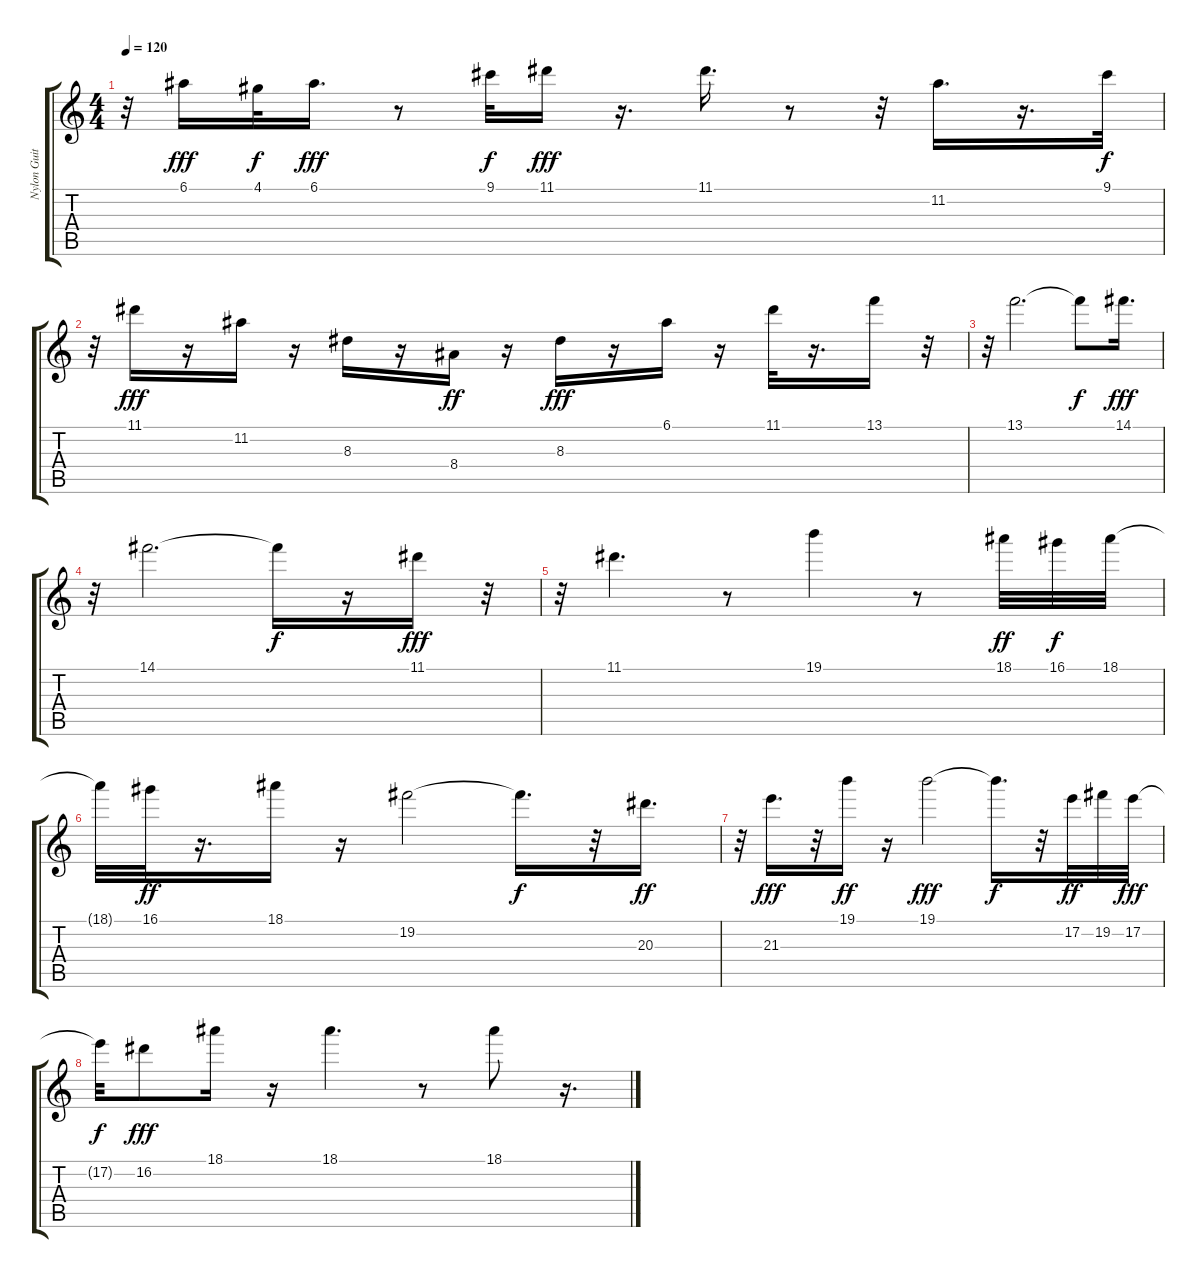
\track ("Nylon Guitar/Lead Double" "Nylon Guit") {instrument acousticguitarnylon}
\staff {score tabs}
\tuning (E4 B3 G3 D3 A2 E2) {hide}
\ts (4 4)
\tempo 120
\clef g2
\ks c
r.32{dy fff} 6.1.16 4.1.32{dy f} 6.1.16{d dy fff} r.8 9.1.32{dy f} 11.1.16{dy fff} r.16{d} 11.1.16{d} r.8 r.32 11.2.16{d} r.16{d} 9.1.32{dy f} |
r.32 11.1.16{dy fff} r.16 11.2.16 r.16 8.3.16 r.16 8.4.16{dy ff} r.16 8.3.16{dy fff} r.16 6.1.16 r.16 11.1.32 r.16{d} 13.1.16 r.32 |
r.32 13.1.2{d} 13.1{t}.8{dy f} 14.1.16{d dy fff} |
r.32 14.1.2{d} 14.1{t}.16{dy f} r.16 11.1.16{dy fff} r.32 |
r.32 11.1.4{d} r.8 19.1.4 r.8 18.1.32{dy ff} 16.1.32{dy f} 18.1.32 |
18.1{t}.32 16.1.32{dy ff} r.16{d} 18.1.16 r.16 19.2.2 19.2{t}.16{d dy f} r.32 20.3.16{d dy ff} |
r.32 21.3.16{d dy fff} r.32 19.1.16{dy ff} r.16 19.1.2{dy fff} 19.1{t}.16{d dy f} r.32 17.2.32{dy ff} 19.2.32 17.2.32{dy fff} |
17.2{t}.32{dy f} 16.2.8{dy fff} 18.1.16 r.16 18.1.4{d} r.8 18.1.8 r.16{d}
